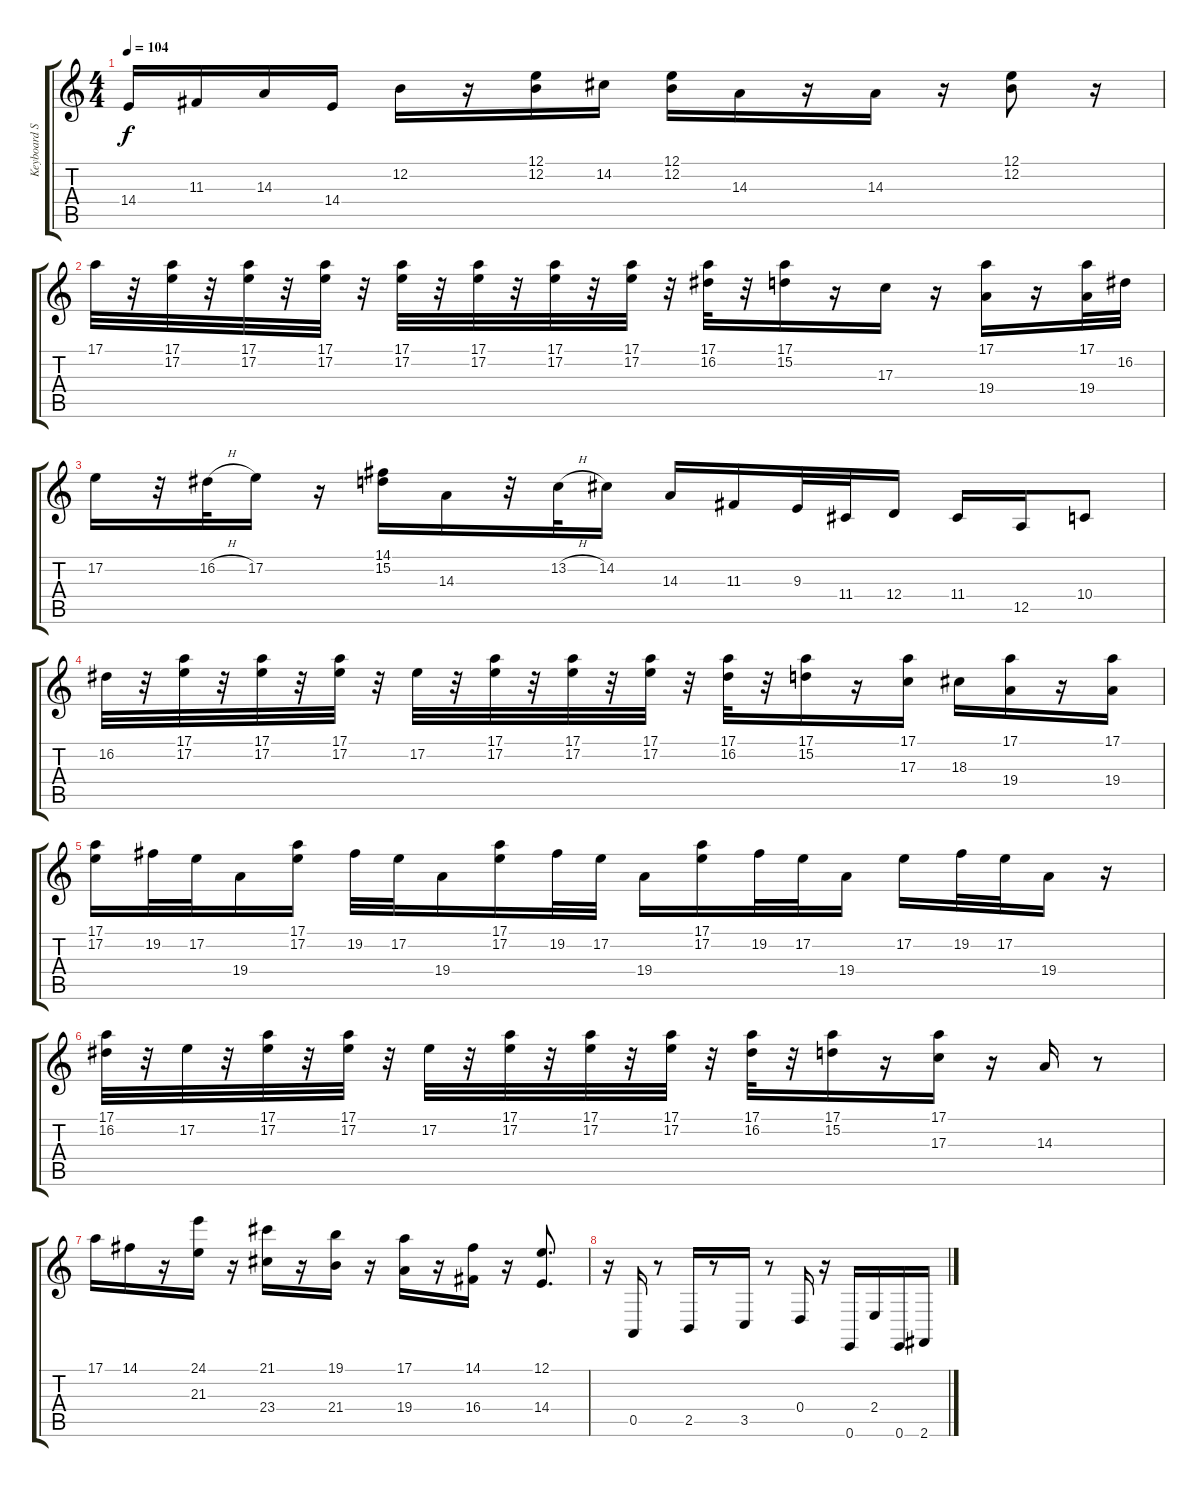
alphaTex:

\track ("Keyboard Solo" "Keyboard S") {instrument brightacousticpiano}
\staff {score tabs}
\tuning (E4 B3 G3 D3 A2 E2) {hide}
\ts (4 4)
\tempo 104
\clef g2
\ks c
14.4.16{dy f} 11.3.16 14.3.16 14.4.16 12.2.16 r.16 (12.1 12.2).16 14.2.16 (12.1 12.2).16 14.3.16 r.16 14.3.16 r.16 (12.1 12.2).8 r.16 |
17.1.32 r.32 (17.1 17.2).32 r.32 (17.1 17.2).32 r.32 (17.1 17.2).32 r.32 (17.1 17.2).32 r.32 (17.1 17.2).32 r.32 (17.1 17.2).32 r.32 (17.1 17.2).32 r.32 (17.1 16.2).32 r.32 (17.1 15.2).16 r.16 17.3.16 r.16 (17.1 19.4).16 r.16 (17.1 19.4).32 16.2.32 |
17.2.16 r.32 16.2{h}.32 17.2.16 r.16 (14.1 15.2).16 14.3.16 r.32 13.2{h}.32 14.2.16 14.3.16 11.3.16 9.3.32 11.4.32 12.4.16 11.4.16 12.5.16 10.4.8 |
16.2.32 r.32 (17.1 17.2).32 r.32 (17.1 17.2).32 r.32 (17.1 17.2).32 r.32 17.2.32 r.32 (17.1 17.2).32 r.32 (17.1 17.2).32 r.32 (17.1 17.2).32 r.32 (17.1 16.2).32 r.32 (17.1 15.2).16 r.16 (17.1 17.3).16 18.3.16 (17.1 19.4).16 r.16 (17.1 19.4).16 |
(17.1 17.2).16 19.2.32 17.2.32 19.4.16 (17.1 17.2).16 19.2.32 17.2.32 19.4.16 (17.1 17.2).16 19.2.32 17.2.32 19.4.16 (17.1 17.2).16 19.2.32 17.2.32 19.4.16 17.2.16 19.2.32 17.2.32 19.4.16 r.16 |
(17.1 16.2).32 r.32 17.2.32 r.32 (17.1 17.2).32 r.32 (17.1 17.2).32 r.32 17.2.32 r.32 (17.1 17.2).32 r.32 (17.1 17.2).32 r.32 (17.1 17.2).32 r.32 (17.1 16.2).32 r.32 (17.1 15.2).16 r.16 (17.1 17.3).16 r.16 14.3.16 r.8 |
17.1.16 14.1.16 r.16 (24.1 21.3).16 r.16 (21.1 23.4).16 r.16 (19.1 21.4).16 r.16 (17.1 19.4).16 r.16 (14.1 16.4).16 r.16 (12.1 14.4).8{d} |
r.16 0.5.16 r.8 2.5.16 r.8 3.5.16 r.8 0.4.16 r.16 0.6.16 2.4.16 0.6.16 2.6.16
